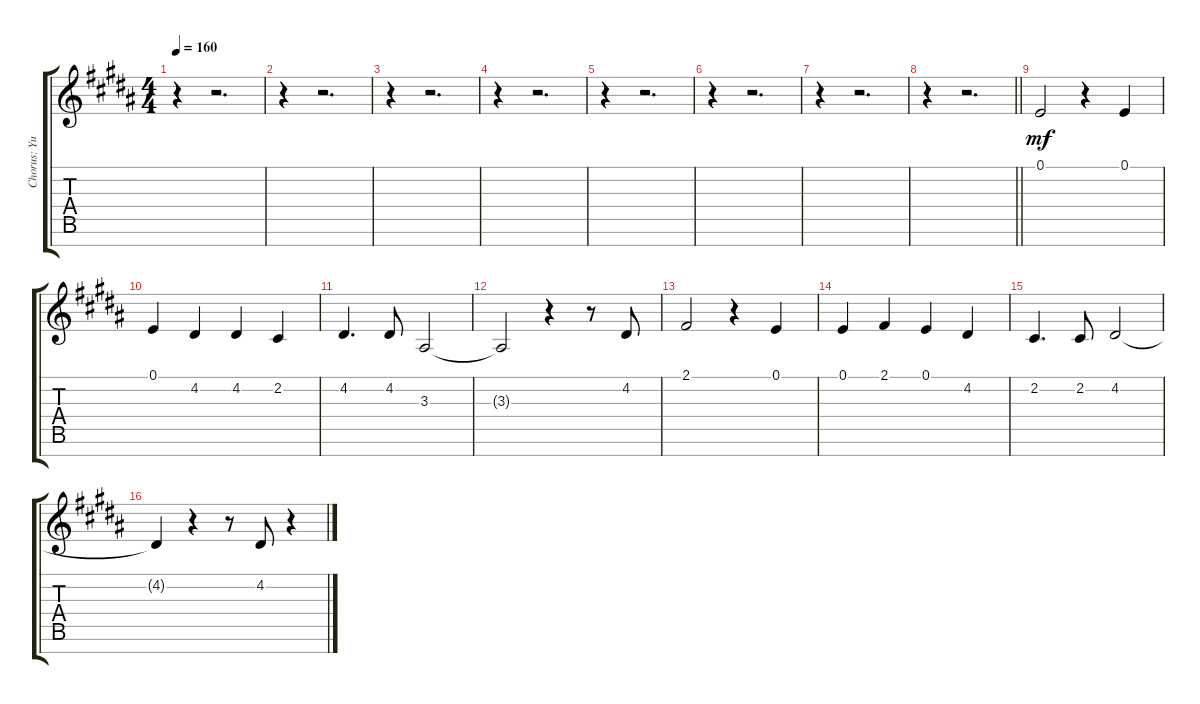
\track ("Chorus: Yui Hirasawa" "Chorus: Yu") {instrument voiceoohs}
\staff {score tabs}
\tuning (E4 B3 G3 D3 A2 E2 B1) {hide}
\ts (4 4)
\tempo 160
\clef g2
\ks b
r.4{dy mf} r.2{d} |
r.4 r.2{d} |
r.4 r.2{d} |
r.4 r.2{d} |
r.4 r.2{d} |
r.4 r.2{d} |
r.4 r.2{d} |
\barLineRight lightlight
r.4 r.2{d} |
\section ("" "")
0.1.2 r.4 0.1.4 |
0.1.4 4.2.4 4.2.4 2.2.4 |
4.2.4{d} 4.2.8 3.3.2 |
3.3{t}.2 r.4 r.8 4.2.8 |
2.1.2 r.4 0.1.4 |
0.1.4 2.1.4 0.1.4 4.2.4 |
2.2.4{d} 2.2.8 4.2.2 |
4.2{t}.4 r.4 r.8 4.2.8 r.4
